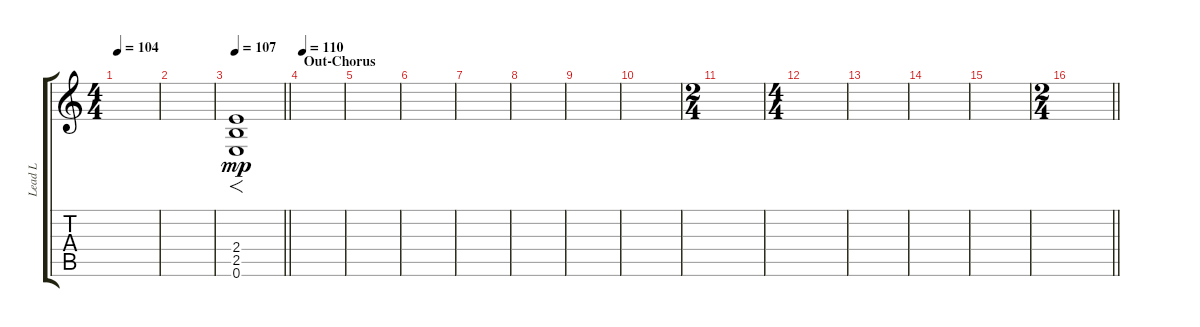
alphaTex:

\track ("Lead L" "Lead L") {instrument distortionguitar}
\staff {score tabs}
\tuning (E4 B3 G3 D3 A2 E2) {hide}
\ts (4 4)
\tempo 104
\clef g2
\ks c
|
|
\tempo 107
\barLineRight lightlight
(2.4 2.5 0.6).1{f dy mp} |
\section ("" "Out-Chorus")
\tempo 110
|
|
|
|
|
|
|
\ts (2 4)
|
\ts (4 4)
|
|
|
|
\ts (2 4)
\barLineRight lightlight
